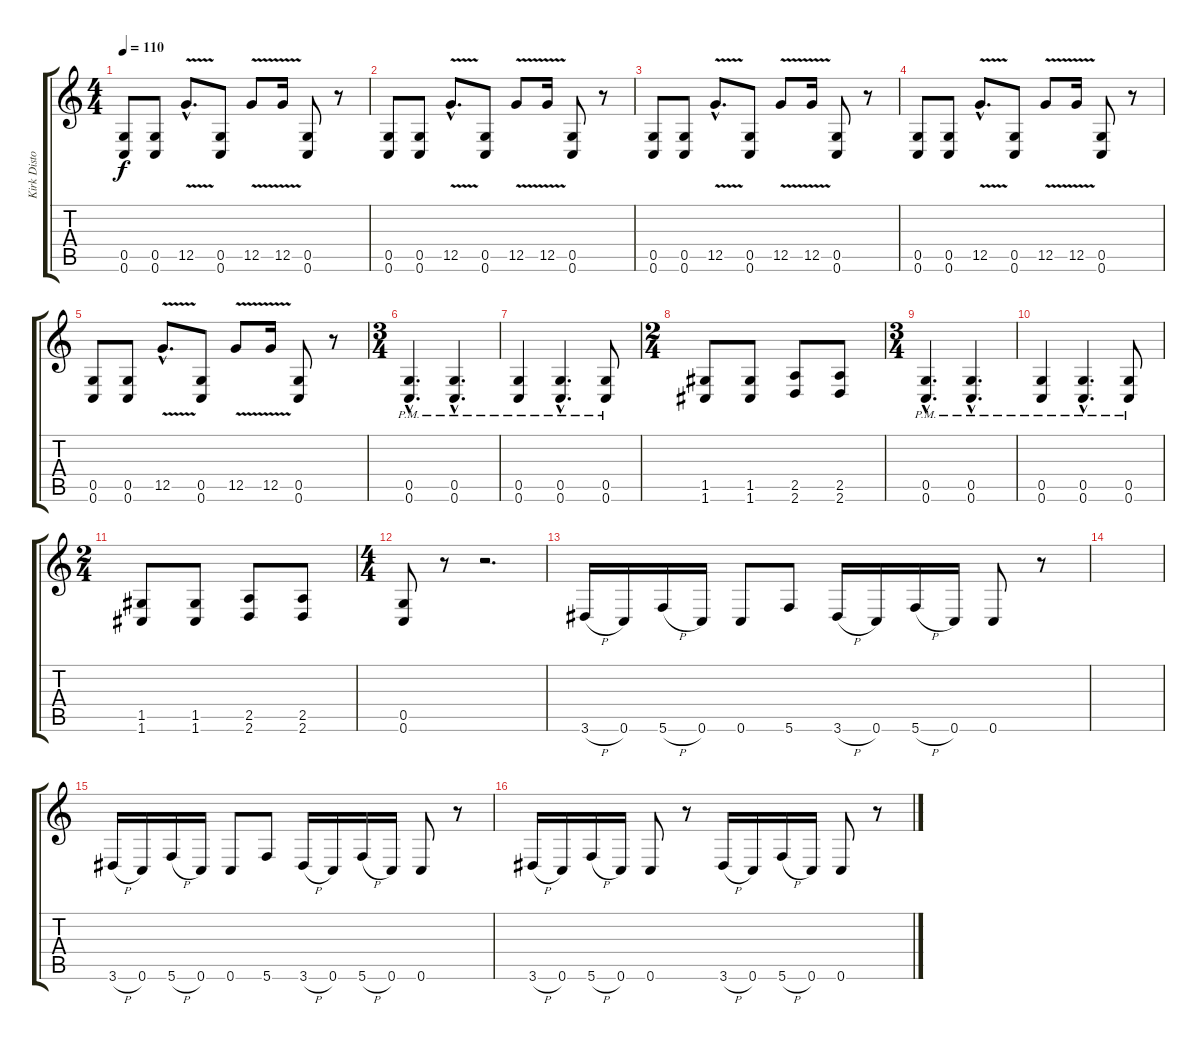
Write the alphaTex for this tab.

\track ("Kirk Distortion" "Kirk Disto") {instrument distortionguitar}
\staff {score tabs}
\tuning (D4 A3 F3 C3 G2 C2) {hide}
\ts (4 4)
\tempo 110
\clef g2
\ks c
(0.5 0.6).8{dy f} (0.5 0.6).8 12.5{v hac}.8{d} (0.5 0.6).8 12.5{v}.8 12.5{v}.16 (0.5 0.6).8 r.8 |
(0.5 0.6).8 (0.5 0.6).8 12.5{v hac}.8{d} (0.5 0.6).8 12.5{v}.8 12.5{v}.16 (0.5 0.6).8 r.8 |
(0.5 0.6).8 (0.5 0.6).8 12.5{v hac}.8{d} (0.5 0.6).8 12.5{v}.8 12.5{v}.16 (0.5 0.6).8 r.8 |
(0.5 0.6).8 (0.5 0.6).8 12.5{v hac}.8{d} (0.5 0.6).8 12.5{v}.8 12.5{v}.16 (0.5 0.6).8 r.8 |
(0.5 0.6).8 (0.5 0.6).8 12.5{v hac}.8{d} (0.5 0.6).8 12.5{v}.8 12.5{v}.16 (0.5 0.6).8 r.8 |
\ts (3 4)
(0.5{hac pm} 0.6{hac pm}).4{d} (0.5{hac pm} 0.6{hac pm}).4{d} |
(0.5{pm} 0.6{pm}).4 (0.5{hac pm} 0.6{hac pm}).4{d} (0.5{pm} 0.6{pm}).8 |
\ts (2 4)
(1.5 1.6).8 (1.5 1.6).8 (2.5 2.6).8 (2.5 2.6).8 |
\ts (3 4)
(0.5{hac pm} 0.6{hac pm}).4{d} (0.5{hac pm} 0.6{hac pm}).4{d} |
(0.5{pm} 0.6{pm}).4 (0.5{hac pm} 0.6{hac pm}).4{d} (0.5{pm} 0.6{pm}).8 |
\ts (2 4)
(1.5 1.6).8 (1.5 1.6).8 (2.5 2.6).8 (2.5 2.6).8 |
\ts (4 4)
(0.5 0.6).8 r.8 r.2{d} |
3.6{h}.16 0.6.16 5.6{h}.16 0.6.16 0.6.8 5.6.8 3.6{h}.16 0.6.16 5.6{h}.16 0.6.16 0.6.8 r.8 |
|
3.6{h}.16 0.6.16 5.6{h}.16 0.6.16 0.6.8 5.6.8 3.6{h}.16 0.6.16 5.6{h}.16 0.6.16 0.6.8 r.8 |
3.6{h}.16 0.6.16 5.6{h}.16 0.6.16 0.6.8 r.8 3.6{h}.16 0.6.16 5.6{h}.16 0.6.16 0.6.8 r.8
